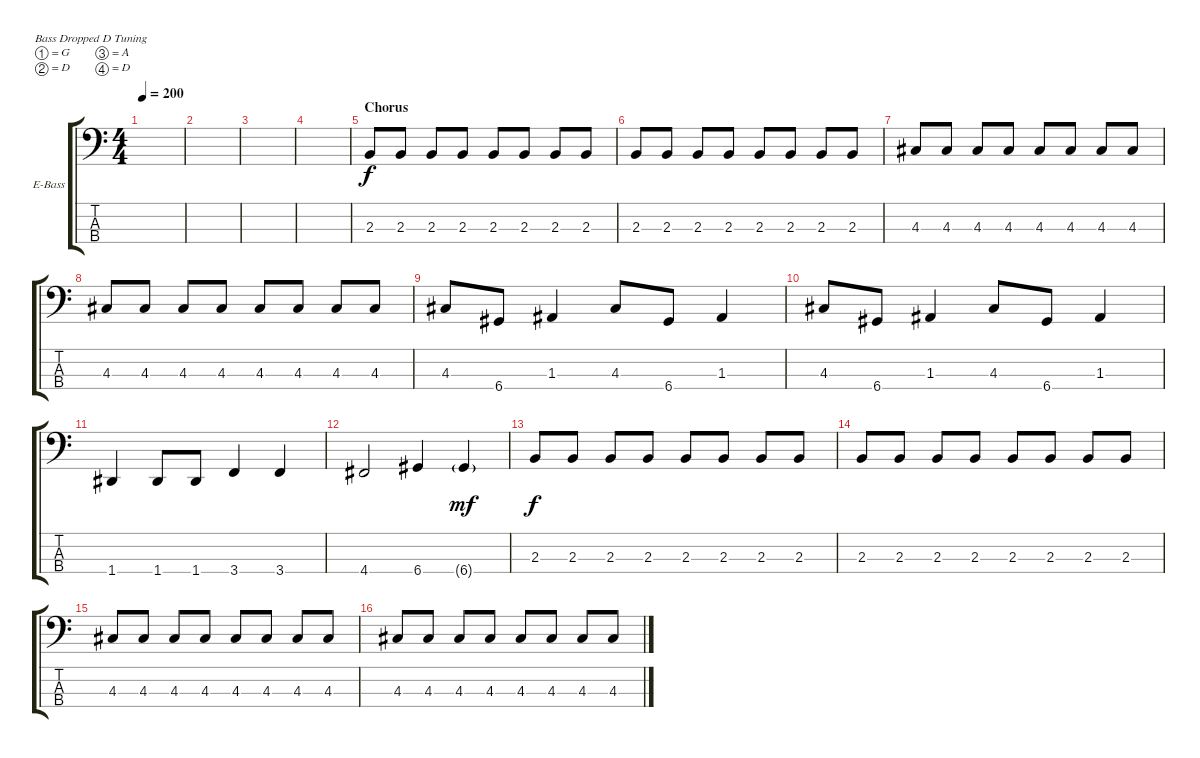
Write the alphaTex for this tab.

\bracketExtendMode groupsimilarinstruments
\firstSystemTrackNameOrientation horizontal
\otherSystemsTrackNameOrientation horizontal
\track ("Bass Guitar" "E-Bass") {instrument slapbass2}
\staff {score tabs}
\tuning (G2 D2 A1 D1)
\ts (4 4)
\tempo 200
\clef f4
\ks c
|
|
|
|
\section ("" "Chorus")
2.3.8 2.3.8 2.3.8 2.3.8 2.3.8 2.3.8 2.3.8 2.3.8 |
2.3.8 2.3.8 2.3.8 2.3.8 2.3.8 2.3.8 2.3.8 2.3.8 |
4.3.8 4.3.8 4.3.8 4.3.8 4.3.8 4.3.8 4.3.8 4.3.8 |
4.3.8 4.3.8 4.3.8 4.3.8 4.3.8 4.3.8 4.3.8 4.3.8 |
4.3.8 6.4.8 1.3.4 4.3.8 6.4.8 1.3.4 |
4.3.8 6.4.8 1.3.4 4.3.8 6.4.8 1.3.4 |
1.4.4 1.4.8 1.4.8 3.4.4 3.4.4 |
4.4.2 6.4.4 6.4{g}.4{dy mf} |
2.3.8{dy f} 2.3.8 2.3.8 2.3.8 2.3.8 2.3.8 2.3.8 2.3.8 |
2.3.8 2.3.8 2.3.8 2.3.8 2.3.8 2.3.8 2.3.8 2.3.8 |
4.3.8 4.3.8 4.3.8 4.3.8 4.3.8 4.3.8 4.3.8 4.3.8 |
4.3.8 4.3.8 4.3.8 4.3.8 4.3.8 4.3.8 4.3.8 4.3.8
